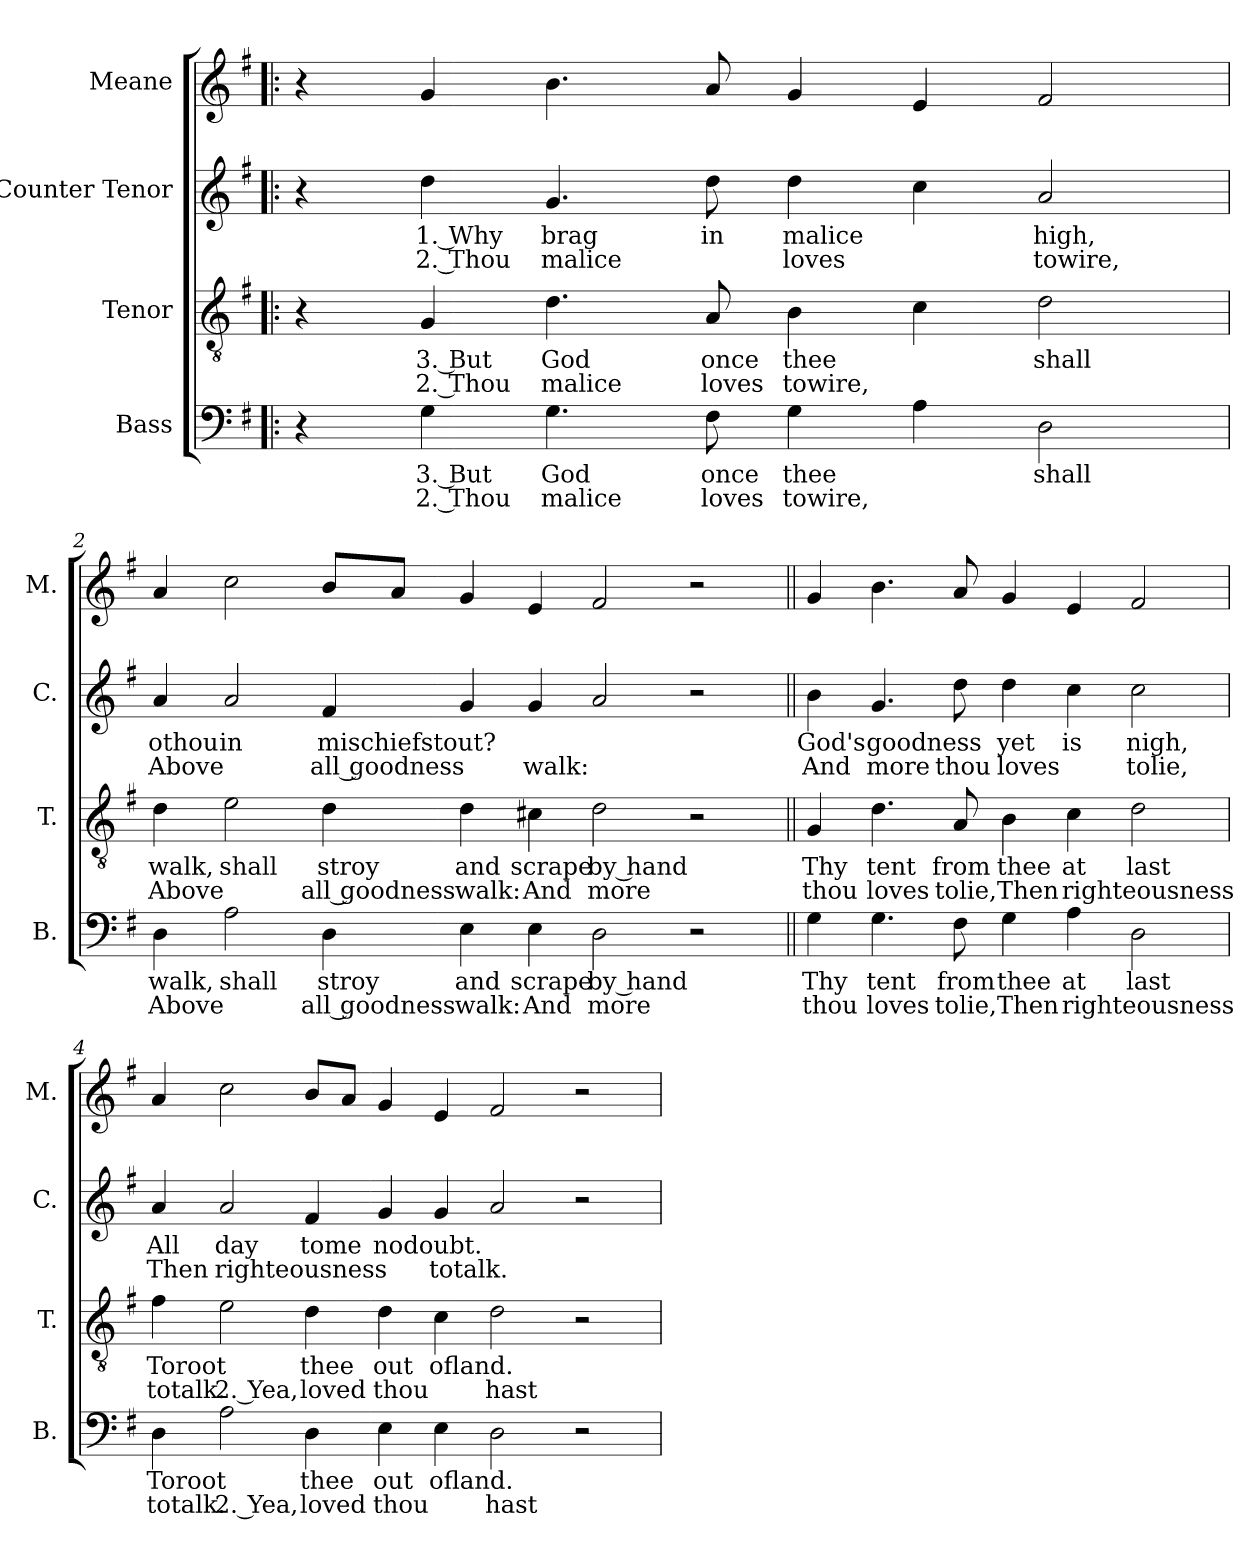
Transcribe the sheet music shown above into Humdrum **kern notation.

**kern	**text	**text	**kern	**text	**text	**kern	**text	**text	**kern
*part4	*part4	*part4	*part3	*part3	*part3	*part2	*part2	*part2	*part1
*staff4	*staff4	*staff4	*staff3	*staff3	*staff3	*staff2	*staff2	*staff2	*staff1
*I"Bass	*	*	*I"Tenor	*	*	*I"Counter Tenor	*	*	*I"Meane
*I'B.	*	*	*I'T.	*	*	*I'C.	*	*	*I'M.
*clefF4	*	*	*clefGv2	*	*	*clefG2	*	*	*clefG2
*k[f#]	*	*	*k[f#]	*	*	*k[f#]	*	*	*k[f#]
*G:	*	*	*G:	*	*	*G:	*	*	*G:
=1!|:	=1!|:	=1!|:	=1!|:	=1!|:	=1!|:	=1!|:	=1!|:	=1!|:	=1!|:
4r	.	.	4r	.	.	4r	.	.	4r
!LO:N:head=solid	!LO:LY:a:rj	!LO:LY:a:rj	!LO:N:head=solid	!LO:LY:b:rj	!LO:LY:b:rj	!	!LO:LY:b:rj	!LO:LY:b:rj	!LO:N:head=solid
4G\	3. But	2. Thou	4G/	3. But	2. Thou	4dd\	1. Why	2. Thou	4g/
!LO:N:head=solid	!LO:LY:a	!LO:LY:a	!	!LO:LY:b	!LO:LY:b	!LO:N:head=solid	!LO:LY:b	!LO:LY:b	!LO:N:head=solid
4.G\	God	malice	4.d\	God	malice	4.g/	brag	malice	4.b\
!LO:N:head=solid	!LO:LY:a	!LO:LY:a	!	!LO:LY:b	!LO:LY:b	!	!LO:LY:b	!	!
8F#\	once	loves	8A/	once	loves	8dd\	in	.	8a/
!LO:N:head=solid	!LO:LY:a	!LO:LY:a	!LO:N:head=solid	!LO:LY:b	!LO:LY:b	!	!LO:LY:b	!LO:LY:b	!LO:N:head=solid
4G\	thee	towire,	4B\	thee	towire,	4dd\	malice	loves	4g/
!	!	!	!LO:N:head=solid	!	!	!LO:N:head=solid	!	!	!LO:N:head=solid
4A\	.	.	4c\	.	.	4cc\	.	.	4e/
!	!LO:LY:a	!	!	!LO:LY:b	!	!	!LO:LY:b	!LO:LY:b	!LO:N:head=open
2D\	shall	.	2d\	shall	.	2a/	high,	towire,	2f#/
=2	=2	=2	=2	=2	=2	=2	=2	=2	=2
!	!LO:LY:a	!LO:LY:a	!	!LO:LY:b	!LO:LY:b	!	!LO:LY:b	!LO:LY:b	!
4D\	walk,	Above	4d\	walk,	Above	4a/	othou	Above	4a</
!	!LO:LY:a	!	!LO:N:head=open	!LO:LY:b	!	!	!LO:LY:b	!	!
2A\	shall	.	2e\	shall	.	2a/	in	.	2cc\
!	!LO:LY:a	!LO:LY:a	!	!LO:LY:b	!LO:LY:b	!LO:N:head=solid	!LO:LY:b	!LO:LY:b	!LO:N:head=solid
4D\	stroy	all goodness	4d\	stroy	all goodness	4f#/	mischiefstout?	all goodness	8b/L
.	.	.	.	.	.	.	.	.	8a/J
!LO:N:head=solid	!LO:LY:a	!LO:LY:a	!	!LO:LY:b	!LO:LY:b	!LO:N:head=solid	!	!	!LO:N:head=solid
4E\	and	walk:	4d\	and	walk:	4g/	.	.	4g/
!LO:N:head=solid	!LO:LY:a	!LO:LY:a	!LO:N:head=solid	!LO:LY:b	!LO:LY:b	!LO:N:head=solid	!	!LO:LY:b	!LO:N:head=solid
4E\	scrape	And	4c#X\	scrape	And	4g/	.	walk:	4e/
!	!LO:LY:a	!LO:LY:a	!	!LO:LY:b	!LO:LY:b	!	!	!	!LO:N:head=open
2D\	by hand	more	2d\	by hand	more	2a/	.	.	2f#/
2r	.	.	2r	.	.	2r	.	.	2r
=3||	=3||	=3||	=3||	=3||	=3||	=3||	=3||	=3||	=3||
!LO:N:head=solid	!LO:LY:a	!LO:LY:a	!LO:N:head=solid	!LO:LY:b	!LO:LY:b	!LO:N:head=solid	!LO:LY:b	!LO:LY:b	!LO:N:head=solid
4G\	Thy	thou	4G/	Thy	thou	4b\	God's	And	4g/
!LO:N:head=solid	!LO:LY:a	!LO:LY:a	!	!LO:LY:b	!LO:LY:b	!LO:N:head=solid	!LO:LY:b	!LO:LY:b	!LO:N:head=solid
4.G\	tent	loves	4.d\	tent	loves	4.g/	goodness	more	4.b\
!LO:N:head=solid	!LO:LY:a	!LO:LY:a	!	!LO:LY:b	!LO:LY:b	!	!	!LO:LY:b	!
8F#\	from	tolie,	8A/	from	tolie,	8dd\	.	thou	8a/
!LO:N:head=solid	!LO:LY:a	!LO:LY:a	!LO:N:head=solid	!LO:LY:b	!LO:LY:b	!	!LO:LY:b	!LO:LY:b	!LO:N:head=solid
4G\	thee	Then	4B\	thee	Then	4dd\	yet	loves	4g/
!	!LO:LY:a	!LO:LY:a	!LO:N:head=solid	!LO:LY:b	!LO:LY:b	!LO:N:head=solid	!LO:LY:b	!	!LO:N:head=solid
4A\	at	righteousness	4c\	at	righteousness	4cc\	is	.	4e/
!	!LO:LY:a	!	!	!LO:LY:b	!	!	!LO:LY:b	!LO:LY:b	!LO:N:head=open
2D\	last	.	2d\	last	.	2cc\	nigh,	tolie,	2f#/
=4	=4	=4	=4	=4	=4	=4	=4	=4	=4
!	!LO:LY:a	!LO:LY:a	!LO:N:head=solid	!LO:LY:b	!LO:LY:b	!	!LO:LY:b	!LO:LY:b	!
4D\	Toroot	totalk.	4f#\	Toroot	totalk.	4a/	All	Then	4a</
!	!	!LO:LY:a	!LO:N:head=open	!	!LO:LY:b	!	!LO:LY:b	!LO:LY:b	!
2A\	.	2. Yea,	2e\	.	2. Yea,	2a/	day	righteousness	2cc\
!	!LO:LY:a	!LO:LY:a	!	!LO:LY:b	!LO:LY:b	!LO:N:head=solid	!LO:LY:b	!	!LO:N:head=solid
4D\	thee	loved	4d\	thee	loved	4f#/	tome	.	8b/L
.	.	.	.	.	.	.	.	.	8a/J
!LO:N:head=solid	!LO:LY:a	!LO:LY:a	!	!LO:LY:b	!LO:LY:b	!LO:N:head=solid	!LO:LY:b	!	!LO:N:head=solid
4E\	out	thou	4d\	out	thou	4g/	nodoubt.	.	4g/
!LO:N:head=solid	!LO:LY:a	!	!LO:N:head=solid	!LO:LY:b	!	!LO:N:head=solid	!	!LO:LY:b	!LO:N:head=solid
4E\	ofland.	.	4c\	ofland.	.	4g/	.	totalk.	4e/
!	!	!LO:LY:a:rj	!	!	!LO:LY:b:rj	!	!	!	!LO:N:head=open
2D\	.	hast	2d\	.	hast	2a/	.	.	2f#/
2r	.	.	2r	.	.	2r	.	.	2r
=	=	=	=	=	=	=	=	=	=
*-	*-	*-	*-	*-	*-	*-	*-	*-	*-
